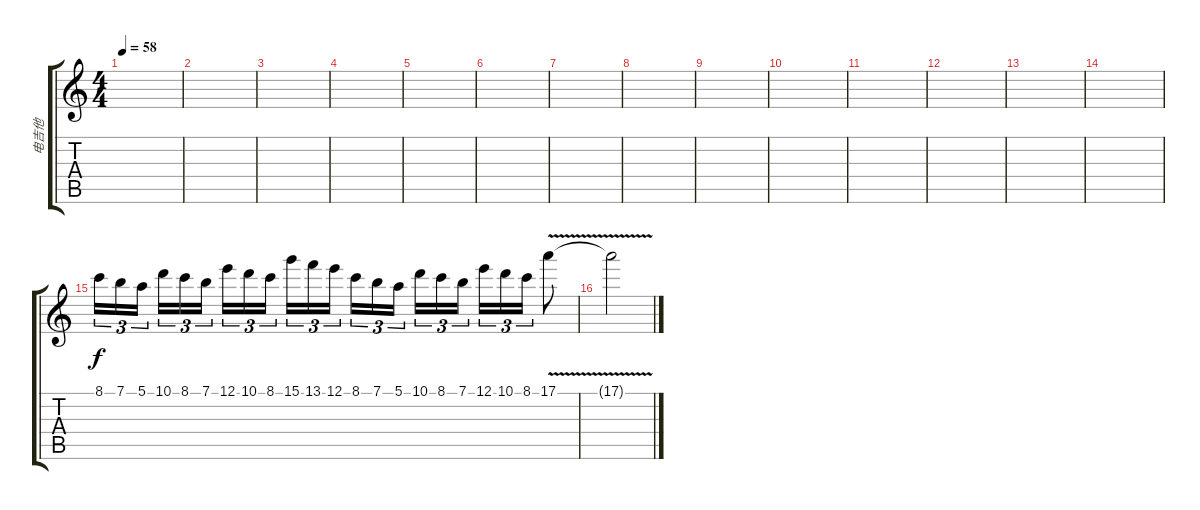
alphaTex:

\track ("电吉他" "电吉他") {instrument distortionguitar}
\staff {score tabs}
\tuning (E4 B3 G3 D3 A2 E2) {hide}
\ts (4 4)
\tempo 58
\clef g2
\ks c
|
|
|
|
|
|
|
|
|
|
|
|
|
|
8.1.16{tu (3 2)} 7.1.16{tu (3 2)} 5.1.16{tu (3 2) beam splitsecondary} 10.1.16{tu (3 2)} 8.1.16{tu (3 2)} 7.1.16{tu (3 2)} 12.1.16{tu (3 2)} 10.1.16{tu (3 2)} 8.1.16{tu (3 2) beam splitsecondary} 15.1.16{tu (3 2)} 13.1.16{tu (3 2)} 12.1.16{tu (3 2)} 8.1.16{tu (3 2)} 7.1.16{tu (3 2)} 5.1.16{tu (3 2) beam splitsecondary} 10.1.16{tu (3 2)} 8.1.16{tu (3 2)} 7.1.16{tu (3 2)} 12.1.16{tu (3 2)} 10.1.16{tu (3 2)} 8.1.16{tu (3 2)} 17.1{v}.8 |
17.1{t}.2{dy f}
